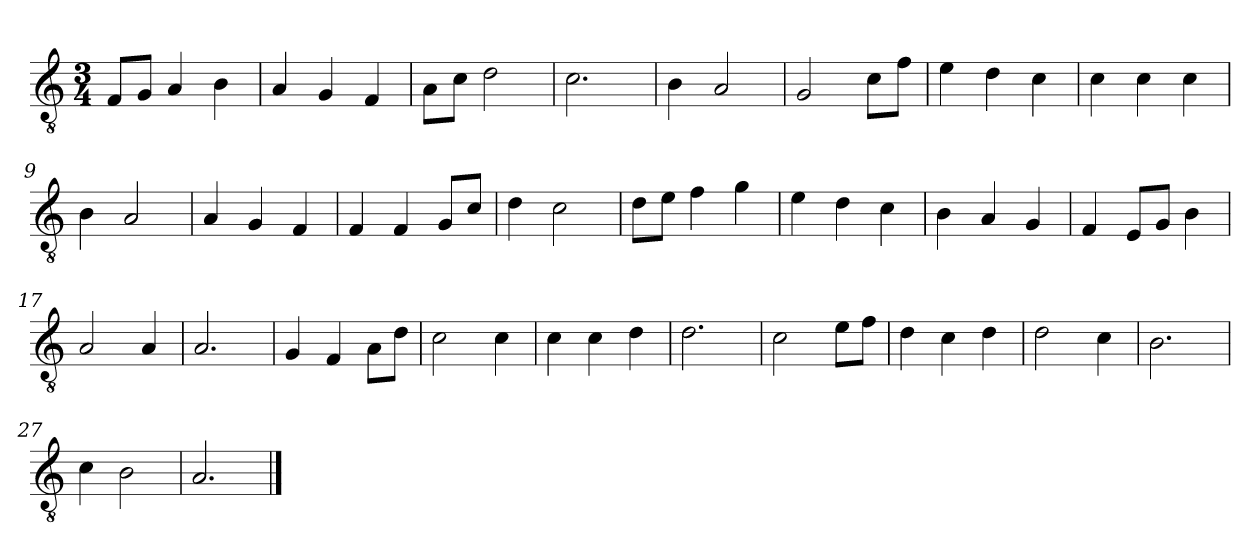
**kern
*part1
*staff1
*clefGv2
*k[]
*C:
*M3/4
=1
8F/L
8G/J
4A/
4B\
=2
4A/
4G/
4F/
=3
8A\L
8c\J
2d\
=4
2.c\
=5
4B\
2A/
=6
2G/
8c\L
8f\J
=7
4e\
4d\
4c\
=8
4c\
4c\
4c\
=9
4B\
2A/
!!LO:LB:g=z
=10
4A/
4G/
4F/
=11
4F/
4F/
8G/L
8c/J
=12
4d\
2c\
=13
8d\L
8e\J
4f\
4g\
=14
4e\
4d\
4c\
=15
4B\
4A/
4G/
=16
4F/
8E/L
8G/J
4B\
!!LO:LB:g=z
=17
2A/
4A/
=18
2.A/
=19
4G/
4F/
8A\L
8d\J
=20
2c\
4c\
=21
4c\
4c\
4d\
=22
2.d\
=23
2c\
8e\L
8f\J
=24
4d\
4c\
4d\
=25
2d\
4c\
=26
2.B\
=27
4c\
2B\
=28
2.A/
==
*-
